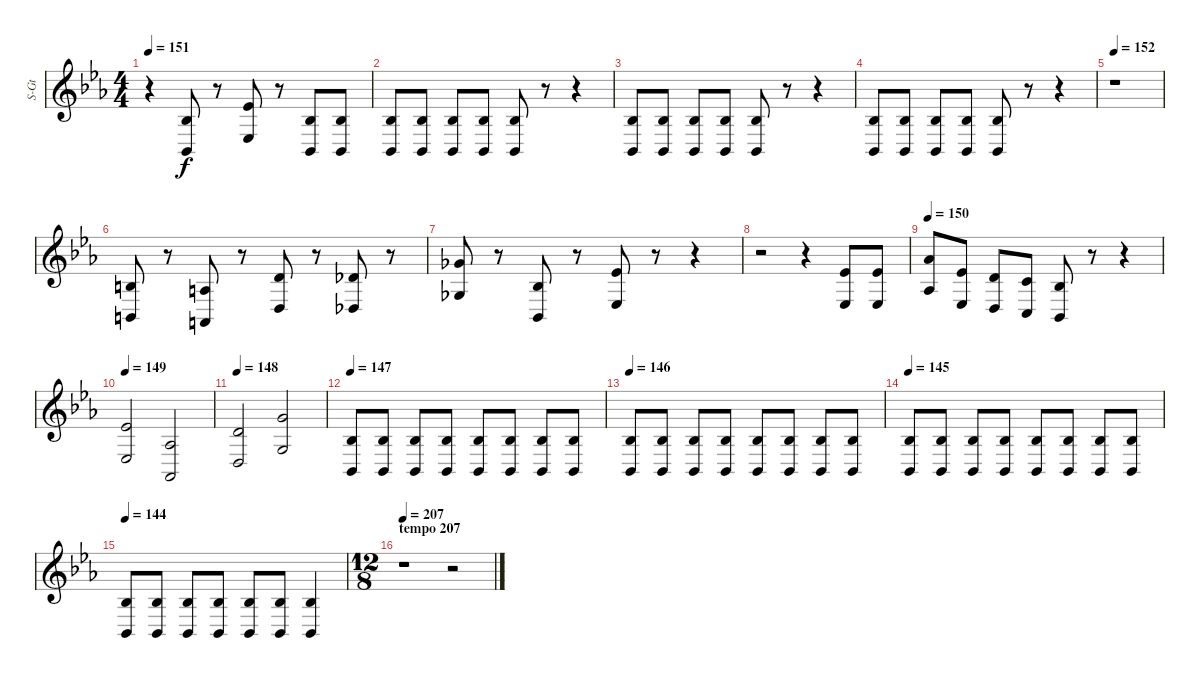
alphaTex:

\bracketExtendMode groupsimilarinstruments
\otherSystemsTrackNameOrientation horizontal
\track ("Piano (LH)" "S-Gt") {instrument acousticgrandpiano}
\staff {score}
\tuning (F2 C2 F1 C1 F0 C0)
\displaytranspose 12
\ts (4 4)
\tempo 151
\clef g2
\ks eb
r.4{dy f} (10.2{acc b} 10.4{acc b}).8 r.8 (10.1{acc b} 10.3{acc b}).8 r.8 (10.2{acc b} 10.4{acc b}).8 (10.2{acc b} 10.4{acc b}).8 |
(10.2{acc b} 10.4{acc b}).8 (10.2{acc b} 10.4{acc b}).8 (10.2{acc b} 10.4{acc b}).8 (10.2{acc b} 10.4{acc b}).8 (10.2{acc b} 10.4{acc b}).8 r.8 r.4 |
(10.2{acc b} 10.4{acc b}).8 (10.2{acc b} 10.4{acc b}).8 (10.2{acc b} 10.4{acc b}).8 (10.2{acc b} 10.4{acc b}).8 (10.2{acc b} 10.4{acc b}).8 r.8 r.4 |
(10.2{acc b} 10.4{acc b}).8 (10.2{acc b} 10.4{acc b}).8 (10.2{acc b} 10.4{acc b}).8 (10.2{acc b} 10.4{acc b}).8 (10.2{acc b} 10.4{acc b}).8 r.8 r.4 |
\tempo 152
r.1 |
(6.1{acc forcenatural} 6.3{acc forcenatural}).8 r.8 (4.1{acc forcenatural} 4.3{acc forcenatural}).8 r.8 (9.1{acc forcenatural} 9.3{acc forcenatural}).8 r.8 (8.1{acc b} 8.3{acc b}).8 r.8 |
(13.1{acc b} 13.3{acc b}).8 r.8 (10.2{acc b} 10.4{acc b}).8 r.8 (10.1{acc b} 10.3{acc b}).8 r.8 r.4 |
r.2 r.4 (10.1{acc b} 10.3{acc b}).8 (10.1{acc b} 10.3{acc b}).8 |
\tempo 150
(15.1{acc b} 15.3{acc b}).8 (15.2{acc b} 15.4{acc b}).8 (14.2{acc forcenatural} 14.4{acc forcenatural}).8 (12.2{acc forcenatural} 12.4{acc forcenatural}).8 (10.2{acc b} 10.4{acc b}).8 r.8 r.4 |
\tempo 149
(10.1{acc b} 10.3{acc b}).2 (8.2{acc b} 8.4{acc b}).2 |
\tempo 148
(9.1{acc forcenatural} 9.3{acc forcenatural}).2 (14.1{acc forcenatural} 14.3{acc forcenatural}).2 |
\tempo 147
(10.2{acc b} 10.4{acc b}).8 (10.2{acc b} 10.4{acc b}).8 (10.2{acc b} 10.4{acc b}).8 (10.2{acc b} 10.4{acc b}).8 (10.2{acc b} 10.4{acc b}).8 (10.2{acc b} 10.4{acc b}).8 (10.2{acc b} 10.4{acc b}).8 (10.2{acc b} 10.4{acc b}).8 |
\tempo 146
(10.2{acc b} 10.4{acc b}).8 (10.2{acc b} 10.4{acc b}).8 (10.2{acc b} 10.4{acc b}).8 (10.2{acc b} 10.4{acc b}).8 (10.2{acc b} 10.4{acc b}).8 (10.2{acc b} 10.4{acc b}).8 (10.2{acc b} 10.4{acc b}).8 (10.2{acc b} 10.4{acc b}).8 |
\tempo 145
(10.2{acc b} 10.4{acc b}).8 (10.2{acc b} 10.4{acc b}).8 (10.2{acc b} 10.4{acc b}).8 (10.2{acc b} 10.4{acc b}).8 (10.2{acc b} 10.4{acc b}).8 (10.2{acc b} 10.4{acc b}).8 (10.2{acc b} 10.4{acc b}).8 (10.2{acc b} 10.4{acc b}).8 |
\tempo 144
(10.2{acc b} 10.4{acc b}).8 (10.2{acc b} 10.4{acc b}).8 (10.2{acc b} 10.4{acc b}).8 (10.2{acc b} 10.4{acc b}).8 (10.2{acc b} 10.4{acc b}).8 (10.2{acc b} 10.4{acc b}).8 (10.2{acc b} 10.4{acc b}).4 |
\ts (12 8)
\section ("" "tempo 207")
\tempo 207
r.1 r.2
